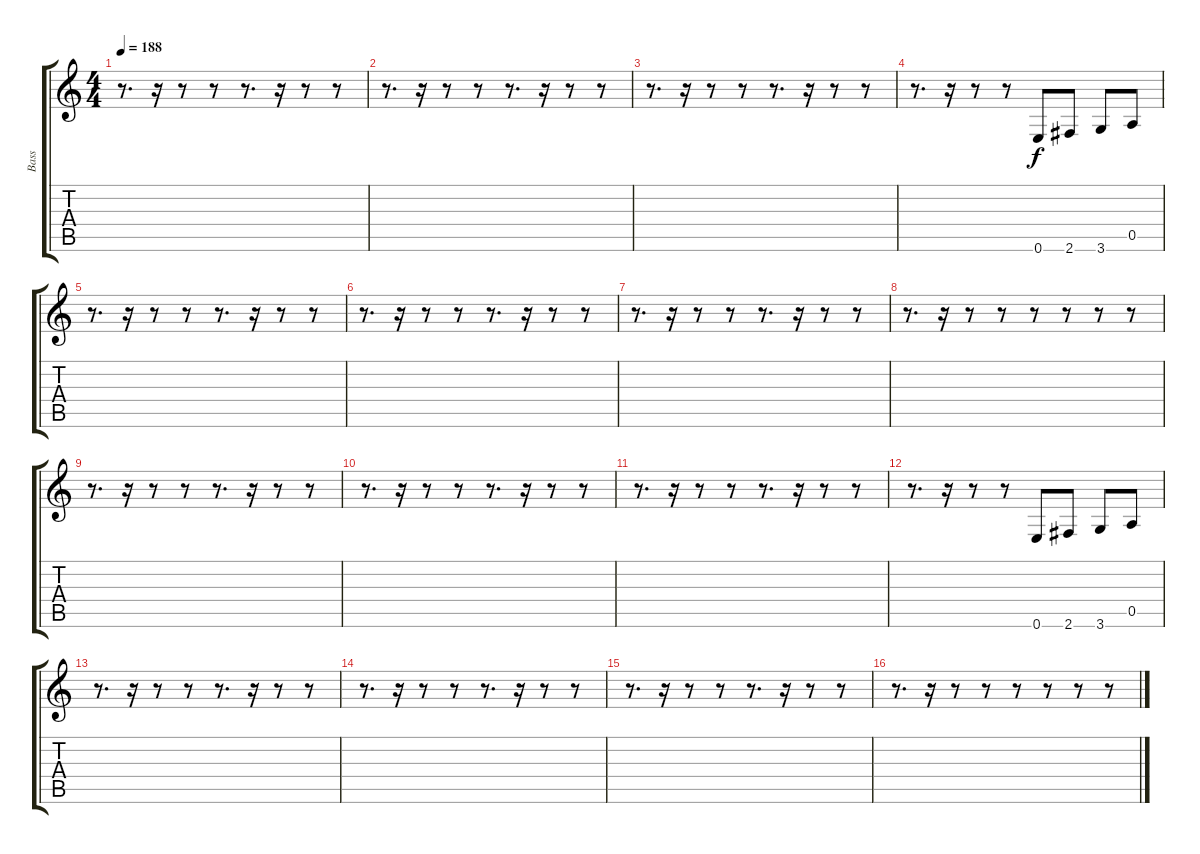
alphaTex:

\track ("Bass" "Bass") {instrument electricbassfinger}
\staff {score tabs}
\tuning (E4 B3 G3 D3 A2 E2) {hide}
\ts (4 4)
\tempo 188
\clef g2
\ks c
r.8{d dy f} r.16 r.8 r.8 r.8{d} r.16 r.8 r.8 |
r.8{d} r.16 r.8 r.8 r.8{d} r.16 r.8 r.8 |
r.8{d} r.16 r.8 r.8 r.8{d} r.16 r.8 r.8 |
r.8{d} r.16 r.8 r.8 0.6.8 2.6.8 3.6.8 0.5.8 |
r.8{d} r.16 r.8 r.8 r.8{d} r.16 r.8 r.8 |
r.8{d} r.16 r.8 r.8 r.8{d} r.16 r.8 r.8 |
r.8{d} r.16 r.8 r.8 r.8{d} r.16 r.8 r.8 |
r.8{d} r.16 r.8 r.8 r.8 r.8 r.8 r.8 |
r.8{d} r.16 r.8 r.8 r.8{d} r.16 r.8 r.8 |
r.8{d} r.16 r.8 r.8 r.8{d} r.16 r.8 r.8 |
r.8{d} r.16 r.8 r.8 r.8{d} r.16 r.8 r.8 |
r.8{d} r.16 r.8 r.8 0.6.8 2.6.8 3.6.8 0.5.8 |
r.8{d} r.16 r.8 r.8 r.8{d} r.16 r.8 r.8 |
r.8{d} r.16 r.8 r.8 r.8{d} r.16 r.8 r.8 |
r.8{d} r.16 r.8 r.8 r.8{d} r.16 r.8 r.8 |
r.8{d} r.16 r.8 r.8 r.8 r.8 r.8 r.8
